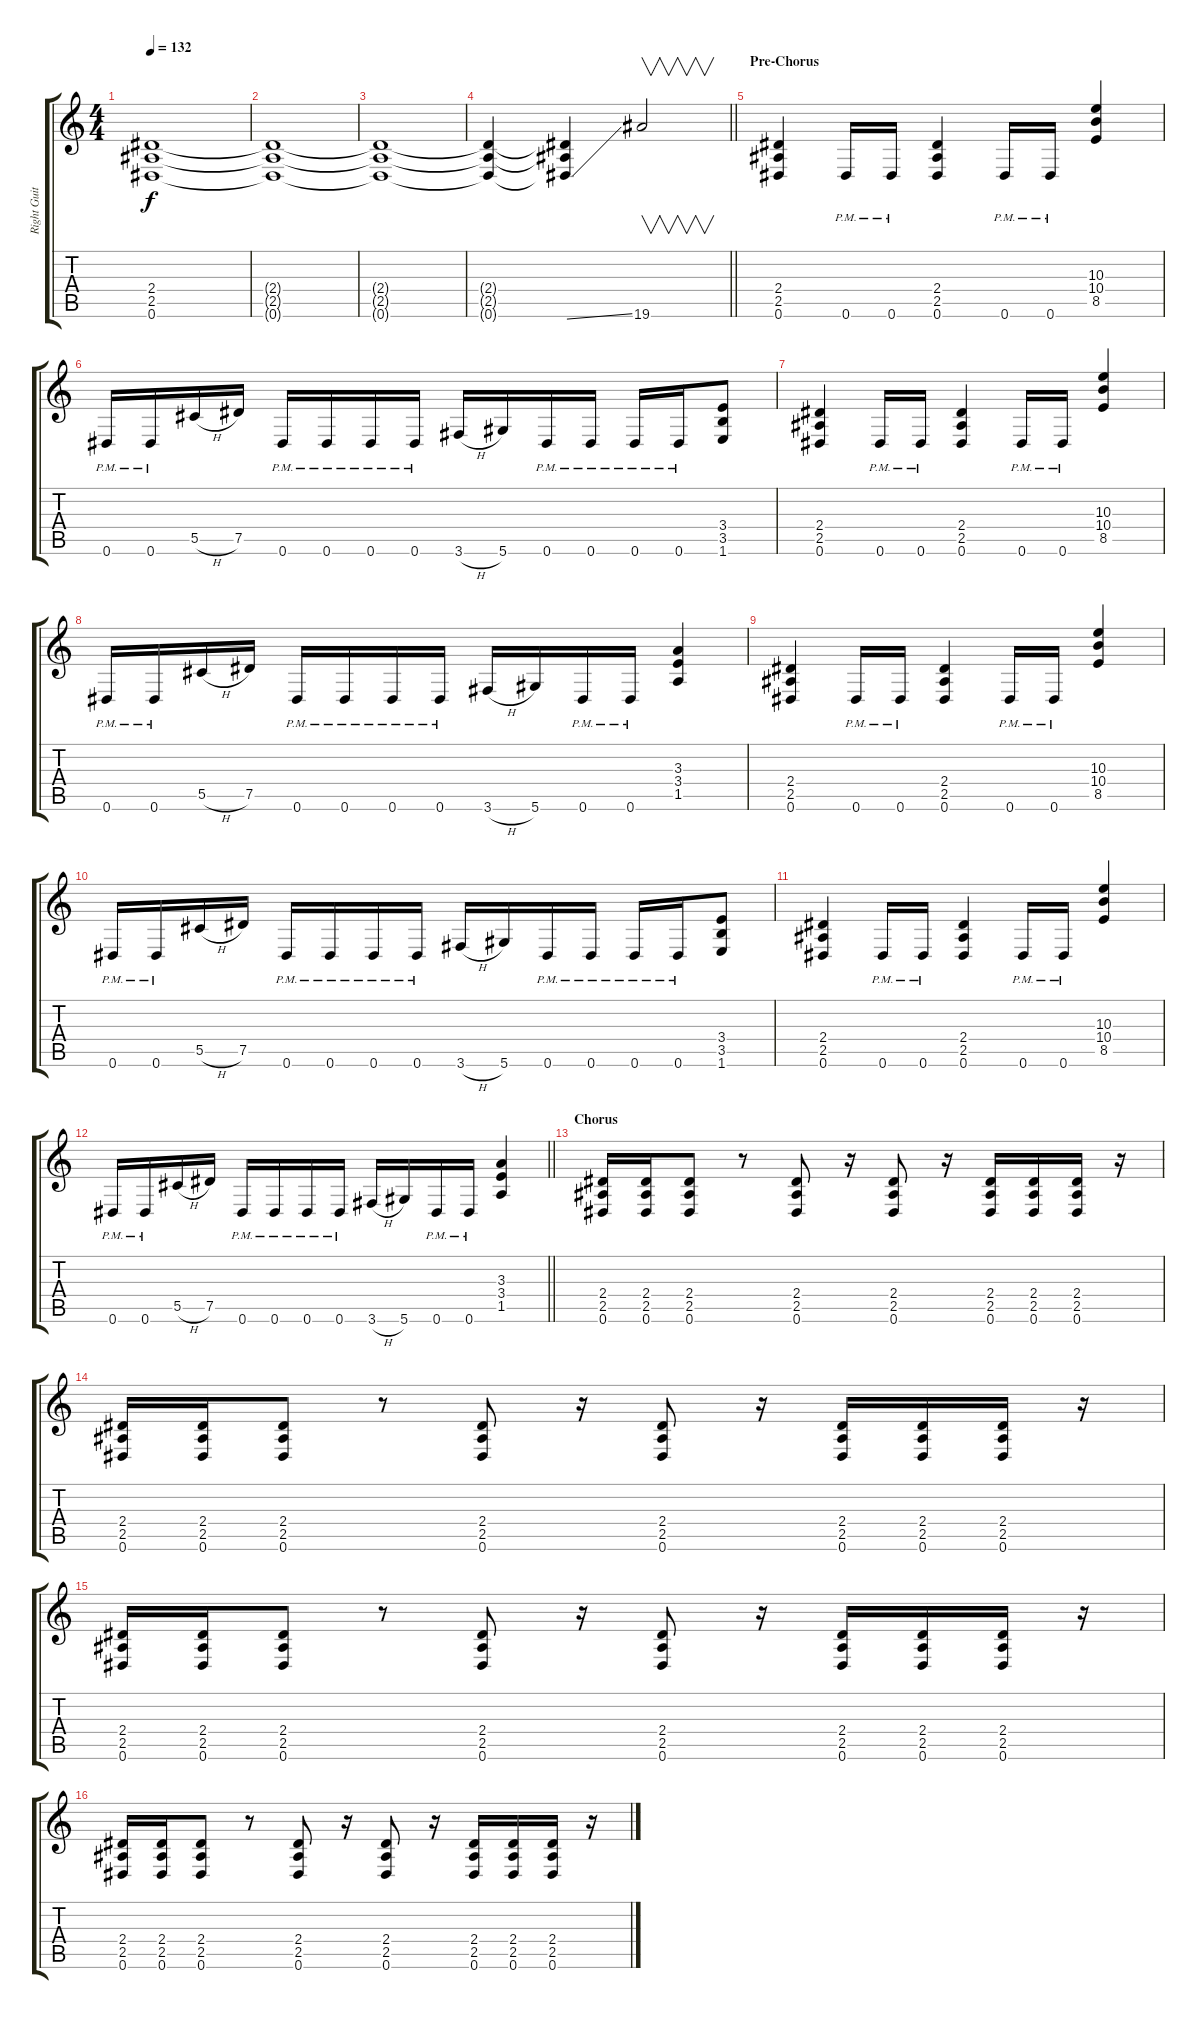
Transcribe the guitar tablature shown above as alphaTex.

\track ("Right Guitar" "Right Guit") {instrument distortionguitar}
\staff {score tabs}
\tuning (Eb4 Bb3 Gb3 Db3 Ab2 Eb2) {hide}
\ts (4 4)
\tempo 132
\clef g2
\ks c
(2.4{t} 2.5{t} 0.6{t}).1{dy f} |
(2.4{t} 2.5{t} 0.6{t}).1 |
(2.4{t} 2.5{t} 0.6{t}).1 |
\barLineRight lightlight
(2.4{t} 2.5{t} 0.6{t}).4 (2.4{t} 2.5{t} 0.6{ss t}).4{volume 13} 19.6.2{v} |
\section ("" "Pre-Chorus")
(2.4 2.5 0.6).4 0.6{pm}.16 0.6{pm}.16 (2.4 2.5 0.6).4 0.6{pm}.16 0.6{pm}.16 (10.3 10.4 8.5).4 |
0.6{pm}.16 0.6{pm}.16 5.5{h}.16 7.5.16 0.6{pm}.16 0.6{pm}.16 0.6{pm}.16 0.6{pm}.16 3.6{h}.16 5.6.16 0.6{pm}.16 0.6{pm}.16 0.6{pm}.16 0.6{pm}.16 (3.4 3.5 1.6).8 |
(2.4 2.5 0.6).4 0.6{pm}.16 0.6{pm}.16 (2.4 2.5 0.6).4 0.6{pm}.16 0.6{pm}.16 (10.3 10.4 8.5).4 |
0.6{pm}.16 0.6{pm}.16 5.5{h}.16 7.5.16 0.6{pm}.16 0.6{pm}.16 0.6{pm}.16 0.6{pm}.16 3.6{h}.16 5.6.16 0.6{pm}.16 0.6{pm}.16 (3.3 3.4 1.5).4 |
(2.4 2.5 0.6).4 0.6{pm}.16 0.6{pm}.16 (2.4 2.5 0.6).4 0.6{pm}.16 0.6{pm}.16 (10.3 10.4 8.5).4 |
0.6{pm}.16 0.6{pm}.16 5.5{h}.16 7.5.16 0.6{pm}.16 0.6{pm}.16 0.6{pm}.16 0.6{pm}.16 3.6{h}.16 5.6.16 0.6{pm}.16 0.6{pm}.16 0.6{pm}.16 0.6{pm}.16 (3.4 3.5 1.6).8 |
(2.4 2.5 0.6).4 0.6{pm}.16 0.6{pm}.16 (2.4 2.5 0.6).4 0.6{pm}.16 0.6{pm}.16 (10.3 10.4 8.5).4 |
\barLineRight lightlight
0.6{pm}.16 0.6{pm}.16 5.5{h}.16 7.5.16 0.6{pm}.16 0.6{pm}.16 0.6{pm}.16 0.6{pm}.16 3.6{h}.16 5.6.16 0.6{pm}.16 0.6{pm}.16 (3.3 3.4 1.5).4 |
\section ("" "Chorus")
(2.4 2.5 0.6).16 (2.4 2.5 0.6).16 (2.4 2.5 0.6).8 r.8 (2.4 2.5 0.6).8 r.16 (2.4 2.5 0.6).8 r.16 (2.4 2.5 0.6).16 (2.4 2.5 0.6).16 (2.4 2.5 0.6).16 r.16 |
(2.4 2.5 0.6).16 (2.4 2.5 0.6).16 (2.4 2.5 0.6).8 r.8 (2.4 2.5 0.6).8 r.16 (2.4 2.5 0.6).8 r.16 (2.4 2.5 0.6).16 (2.4 2.5 0.6).16 (2.4 2.5 0.6).16 r.16 |
(2.4 2.5 0.6).16 (2.4 2.5 0.6).16 (2.4 2.5 0.6).8 r.8 (2.4 2.5 0.6).8 r.16 (2.4 2.5 0.6).8 r.16 (2.4 2.5 0.6).16 (2.4 2.5 0.6).16 (2.4 2.5 0.6).16 r.16 |
(2.4 2.5 0.6).16 (2.4 2.5 0.6).16 (2.4 2.5 0.6).8 r.8 (2.4 2.5 0.6).8 r.16 (2.4 2.5 0.6).8 r.16 (2.4 2.5 0.6).16 (2.4 2.5 0.6).16 (2.4 2.5 0.6).16 r.16
